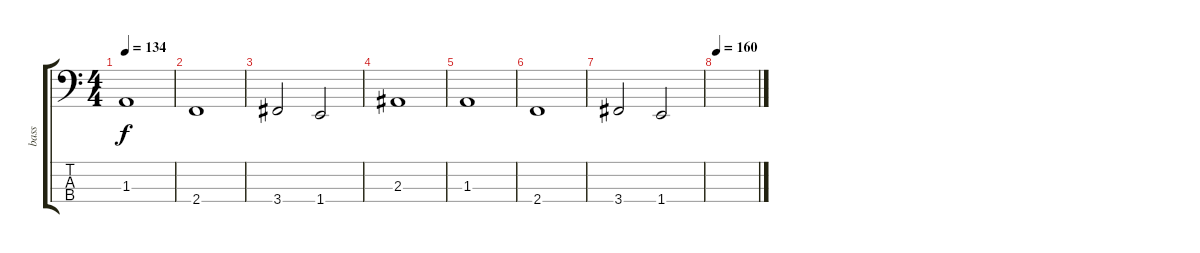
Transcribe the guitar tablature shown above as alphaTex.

\track ("bass" "bass") {instrument electricbasspick}
\staff {score tabs}
\tuning (Gb2 Db2 Ab1 Eb1) {hide}
\ts (4 4)
\tempo 134
\clef f4
\ks c
1.3.1{dy f} |
2.4.1 |
3.4.2 1.4.2 |
2.3.1 |
1.3.1 |
2.4.1 |
3.4.2 1.4.2 |
\tempo 160
